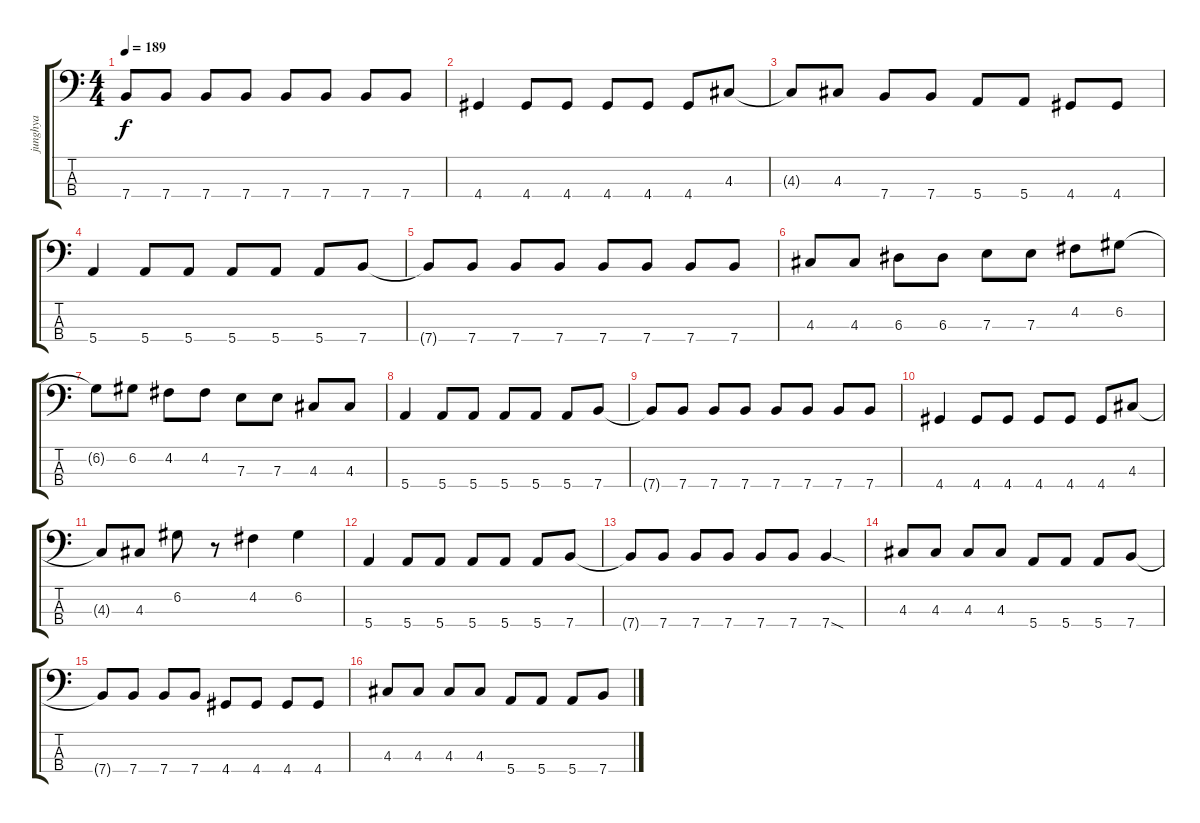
\track ("junghya" "junghya") {instrument electricbassfinger}
\staff {score tabs}
\tuning (G2 D2 A1 E1) {hide}
\ts (4 4)
\tempo 189
\clef f4
\ks c
7.4{t}.8{dy f} 7.4.8 7.4.8 7.4.8 7.4.8 7.4.8 7.4.8 7.4.8 |
4.4.4 4.4.8 4.4.8 4.4.8 4.4.8 4.4.8 4.3.8 |
4.3{t}.8 4.3.8 7.4.8 7.4.8 5.4.8 5.4.8 4.4.8 4.4.8 |
5.4.4 5.4.8 5.4.8 5.4.8 5.4.8 5.4.8 7.4.8 |
7.4{t}.8 7.4.8 7.4.8 7.4.8 7.4.8 7.4.8 7.4.8 7.4.8 |
4.3.8 4.3.8 6.3.8 6.3.8 7.3.8 7.3.8 4.2.8 6.2.8 |
6.2{t}.8 6.2.8 4.2.8 4.2.8 7.3.8 7.3.8 4.3.8 4.3.8 |
5.4.4 5.4.8 5.4.8 5.4.8 5.4.8 5.4.8 7.4.8 |
7.4{t}.8 7.4.8 7.4.8 7.4.8 7.4.8 7.4.8 7.4.8 7.4.8 |
4.4.4 4.4.8 4.4.8 4.4.8 4.4.8 4.4.8 4.3.8 |
4.3{t}.8 4.3.8 6.2.8 r.8 4.2.4 6.2.4 |
5.4.4 5.4.8 5.4.8 5.4.8 5.4.8 5.4.8 7.4.8 |
7.4{t}.8 7.4.8 7.4.8 7.4.8 7.4.8 7.4.8 7.4{sod}.4 |
4.3.8 4.3.8 4.3.8 4.3.8 5.4.8 5.4.8 5.4.8 7.4.8 |
7.4{t}.8 7.4.8 7.4.8 7.4.8 4.4.8 4.4.8 4.4.8 4.4.8 |
4.3.8 4.3.8 4.3.8 4.3.8 5.4.8 5.4.8 5.4.8 7.4.8
